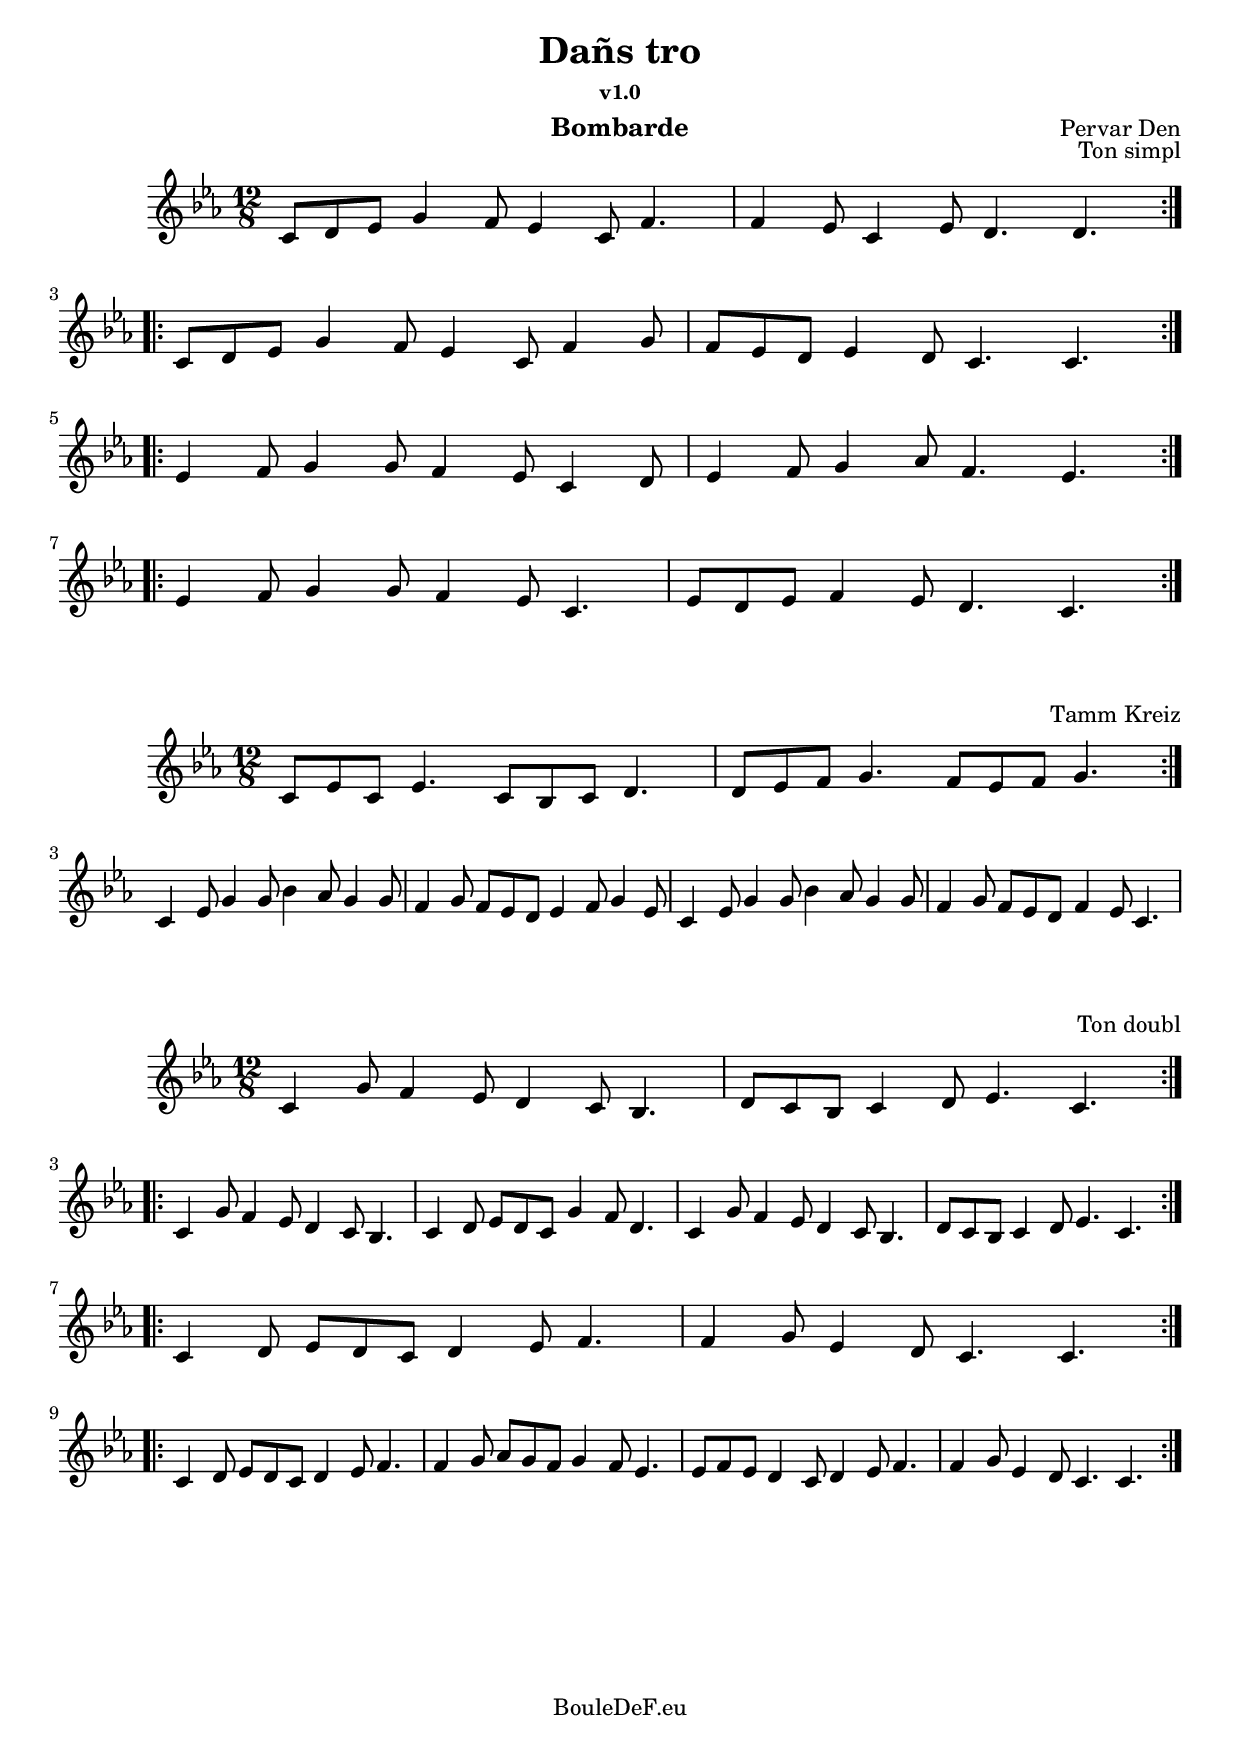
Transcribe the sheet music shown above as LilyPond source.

\version "2.14.2"
\include "italiano.ly"

\header {
	title = "Dañs tro"
	subsubtitle = "v1.0"
	composer = "Pervar Den"
	instrument = "Bombarde"
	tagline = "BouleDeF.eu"
}

\score {
	\new Staff \relative sib {
		\clef "treble"
		\key mib \major
		\time 12/8

		\repeat volta 2 {
			| do8 re mib sol4 fa8 mib4 do8 fa4.
			| fa4 mib8 do4 mib8  re4. re
		}
		\break
		\repeat volta 2 {
			| do8 re mib sol4 fa8 mib4 do8 fa4 sol8
			| fa8 mib re mib4 re8 do4. do
		}
		\break
		\repeat volta 2 {
			| mib4 fa8 sol4 sol8 fa4 mib8 do4 re8
			| mib4 fa8 sol4 lab8 fa4. mib
		}
		\break
		\repeat volta 2 {
			| mib4 fa8 sol4 sol8 fa4 mib8 do4.
			| mib8 re mib fa4 mib8 re4. do
		}
	}
	\header {
		opus = "Ton simpl"
	}
}

\score {
	\new Staff \relative sib {
		\clef "treble"
		\key mib \major
		\time 12/8

		\repeat volta 2 {
			| do8 mib do mib4. do8 sib do re4.
			| re8 mib fa sol4. fa8 mib fa sol4.
		}
		\break
		| do,4 mib8 sol4 sol8 sib4 lab8 sol4 sol8
		| fa4 sol8 fa mib re mib4 fa8 sol4 mib8
		| do4 mib8 sol4 sol8 sib4 lab8 sol4 sol8
		| fa4 sol8 fa mib re fa4 mib8 do4.
	}
	\header {
		opus = "Tamm Kreiz"
	}
}

\score {
	\new Staff \relative sib {
		\clef "treble"
		\key mib \major
		\time 12/8

		\repeat volta 2 {
			| do4 sol'8 fa4 mib8 re4 do8 sib4.
			| re8 do sib do4 re8 mib4. do
		}
		\break
		\repeat volta 2 {
			| do4 sol'8 fa4 mib8 re4 do8 sib4.
			| do4 re8 mib8 re do sol'4 fa8 re4.
			| do4 sol'8 fa4 mib8 re4 do8 sib4.
			| re8 do sib do4 re8 mib4. do
		}
		\break
		\repeat volta 2 {
			| do4 re8 mib re do re4 mib8 fa4.
			| fa4 sol8 mib4 re8 do4. do
		}
		\break
		\repeat volta 2 {
			| do4 re8 mib re do re4 mib8 fa4.
			| fa4 sol8 lab8 sol fa sol4 fa8 mib4.
			| mib8 fa mib re4 do8 re4 mib8 fa4.
			| fa4 sol8 mib4 re8 do4. do
		}
	}
	\header {
		opus = "Ton doubl"
	}
}

